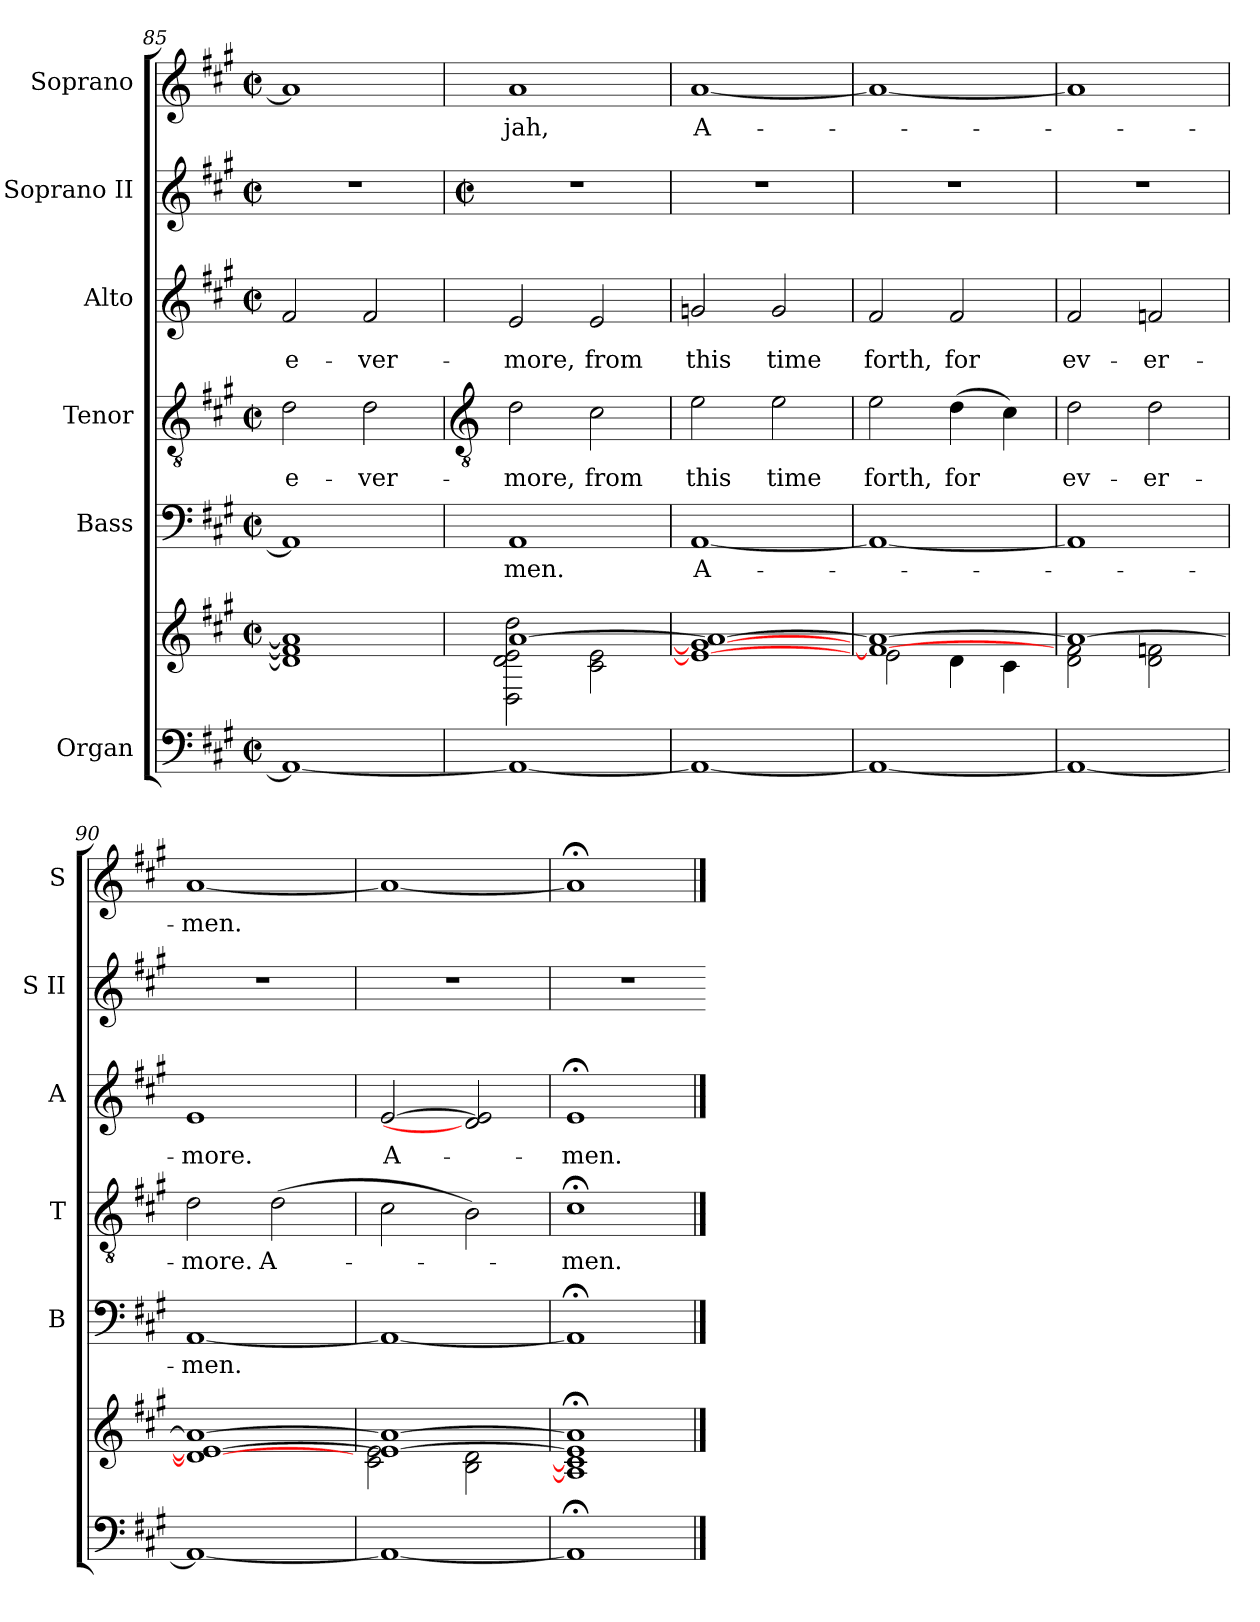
**kern	**kern	**kern	**text	**kern	**text	**kern	**text	**kern	**kern	**text
*part6	*part6	*part5	*part5	*part4	*part4	*part3	*part3	*part2	*part1	*part1
*staff7	*staff6	*staff5	*staff5	*staff4	*staff4	*staff3	*staff3	*staff2	*staff1	*staff1
*I"Organ	*	*I"Bass	*	*I"Tenor	*	*I"Alto	*	*I"Soprano II	*I"Soprano	*
*	*	*I'B	*	*I'T	*	*I'A	*	*I'S II	*I'S	*
*clefF4	*clefG2	*clefF4	*	*clefGv2	*	*clefG2	*	*clefG2	*clefG2	*
*k[f#c#g#]	*k[f#c#g#]	*k[f#c#g#]	*	*k[f#c#g#]	*	*k[f#c#g#]	*	*k[f#c#g#]	*k[f#c#g#]	*
*A:	*A:	*A:	*	*A:	*	*A:	*	*A:	*A:	*
*M2/2	*M2/2	*M2/2	*	*M2/2	*	*M2/2	*	*M2/2	*M2/2	*
*met(c|)	*met(c|)	*met(c|)	*	*met(c|)	*	*met(c|)	*	*met(c|)	*met(c|)	*
=85	=85	=85	=85	=85	=85	=85	=85	=85	=85	=85
*	*^	*	*	*	*	*	*	*	*	*
!	!	!	!	!	!	!LO:LY:b	!	!LO:LY:b	!	!	!
*	*	*	*	*	*	*	*^	*	*	*	*
1AA_	1d] 1f#] 1a]	1ryy	1AA]	.	2d	e-	2f#	1ryy	e-	1r	1a]	.
!	!	!	!	!	!	!LO:LY:b	!	!	!LO:LY:b	!	!	!
.	.	.	.	.	2d	-ver-	2f#	.	-ver-	.	.	.
!!LO:LB:g=z
=86	=86	=86	=86	=86	=86	=86	=86	=86	=86	=86	=86	=86
*	*	*	*	*	*clefGv2	*	*	*	*	*	*	*
*	*	*	*	*	*	*	*	*	*	*M2/2	*	*
*	*	*	*	*	*	*	*	*	*	*met(c|)	*	*
!	!	!	!	!LO:LY:b	!	!LO:LY:b	!	!	!LO:LY:b	!	!	!LO:LY:b
1AA_	[1a	2D 2d 2e 2dd	1AA	men.	2d	-more,	2e	1ryy	-more,	1r	1a	jah,
!	!	!	!	!	!	!LO:LY:b	!	!	!LO:LY:b	!	!	!
.	.	2c# 2e	.	.	2c#	from	2e	.	from	.	.	.
=87	=87	=87	=87	=87	=87	=87	=87	=87	=87	=87	=87	=87
!	!	!	!	!LO:LY:b	!	!LO:LY:b	!	!	!LO:LY:b	!	!	!LO:LY:b
1AA_	1e_ 1g_ 1a_	1ryy	[1AA	A-	2e	this	2gn	1ryy	this	1r	[1a	A-
!	!	!	!	!	!	!LO:LY:b	!	!	!LO:LY:b	!	!	!
.	.	.	.	.	2e	time	2g	.	time	.	.	.
=88	=88	=88	=88	=88	=88	=88	=88	=88	=88	=88	=88	=88
!	!	!	!	!	!	!LO:LY:b	!	!	!LO:LY:b	!	!	!
1AA_	1f#_ 1a_	2e	1AA_	.	2e	forth,	2f#	1ryy	forth,	1r	1a_	.
!	!	!	!	!	!	!LO:LY:b	!	!	!LO:LY:b	!	!	!
.	.	4d	.	.	(>4d	for	2f#	.	for	.	.	.
.	.	4c#	.	.	4c#)	.	.	.	.	.	.	.
=89	=89	=89	=89	=89	=89	=89	=89	=89	=89	=89	=89	=89
!	!	!	!	!	!	!LO:LY:b	!	!	!LO:LY:b	!	!	!
1AA_	1a_	2d\ 2f#\	1AA]	.	2d	ev-	2f#	1ryy	ev-	1r	1a]	.
!	!	!	!	!	!	!LO:LY:b	!	!	!LO:LY:b	!	!	!
.	.	2d\ 2fn\	.	.	2d	-er-	2fn	.	-er-	.	.	.
=90	=90	=90	=90	=90	=90	=90	=90	=90	=90	=90	=90	=90
!	!	!	!	!LO:LY:b	!	!LO:LY:b	!	!	!LO:LY:b	!	!	!LO:LY:b
1AA_	1d_ 1e_ 1a_	1ryy	[1AA	men.	2d	-more.	1e	1ryy	-more.	1r	[1a	men.
!	!	!	!	!	!	!LO:LY:b	!	!	!	!	!	!
.	.	.	.	.	(>2d	A-	.	.	.	.	.	.
=91	=91	=91	=91	=91	=91	=91	=91	=91	=91	=91	=91	=91
!	!	!	!	!	!	!	!	!	!LO:LY:b	!	!	!
1AA_	1e_ 1a_	2c#\ 2e\	1AA_	.	2c#	.	[2e	1ryy	A-	1r	1a_	.
.	.	2B\ 2d\	.	.	2B)	.	2d] 2e]	.	.	.	.	.
=92	=92	=92	=92	=92	=92	=92	=92	=92	=92	=92	=92	=92
!	!	!	!	!	!	!LO:LY:b	!	!	!LO:LY:b	!	!	!
1AA;]	1A];< 1c#];< 1e];< 1a];<	1ryy	1AA;<]	.	1c#;<	men.	1e;<	1ryy	men.	1r	1a;<]	.
*	*v	*v	*	*	*	*	*v	*v	*	*	*	*
==	==	==	==	==	==	==	==	=	==	==
*-	*-	*-	*-	*-	*-	*-	*-	*-	*-	*-
